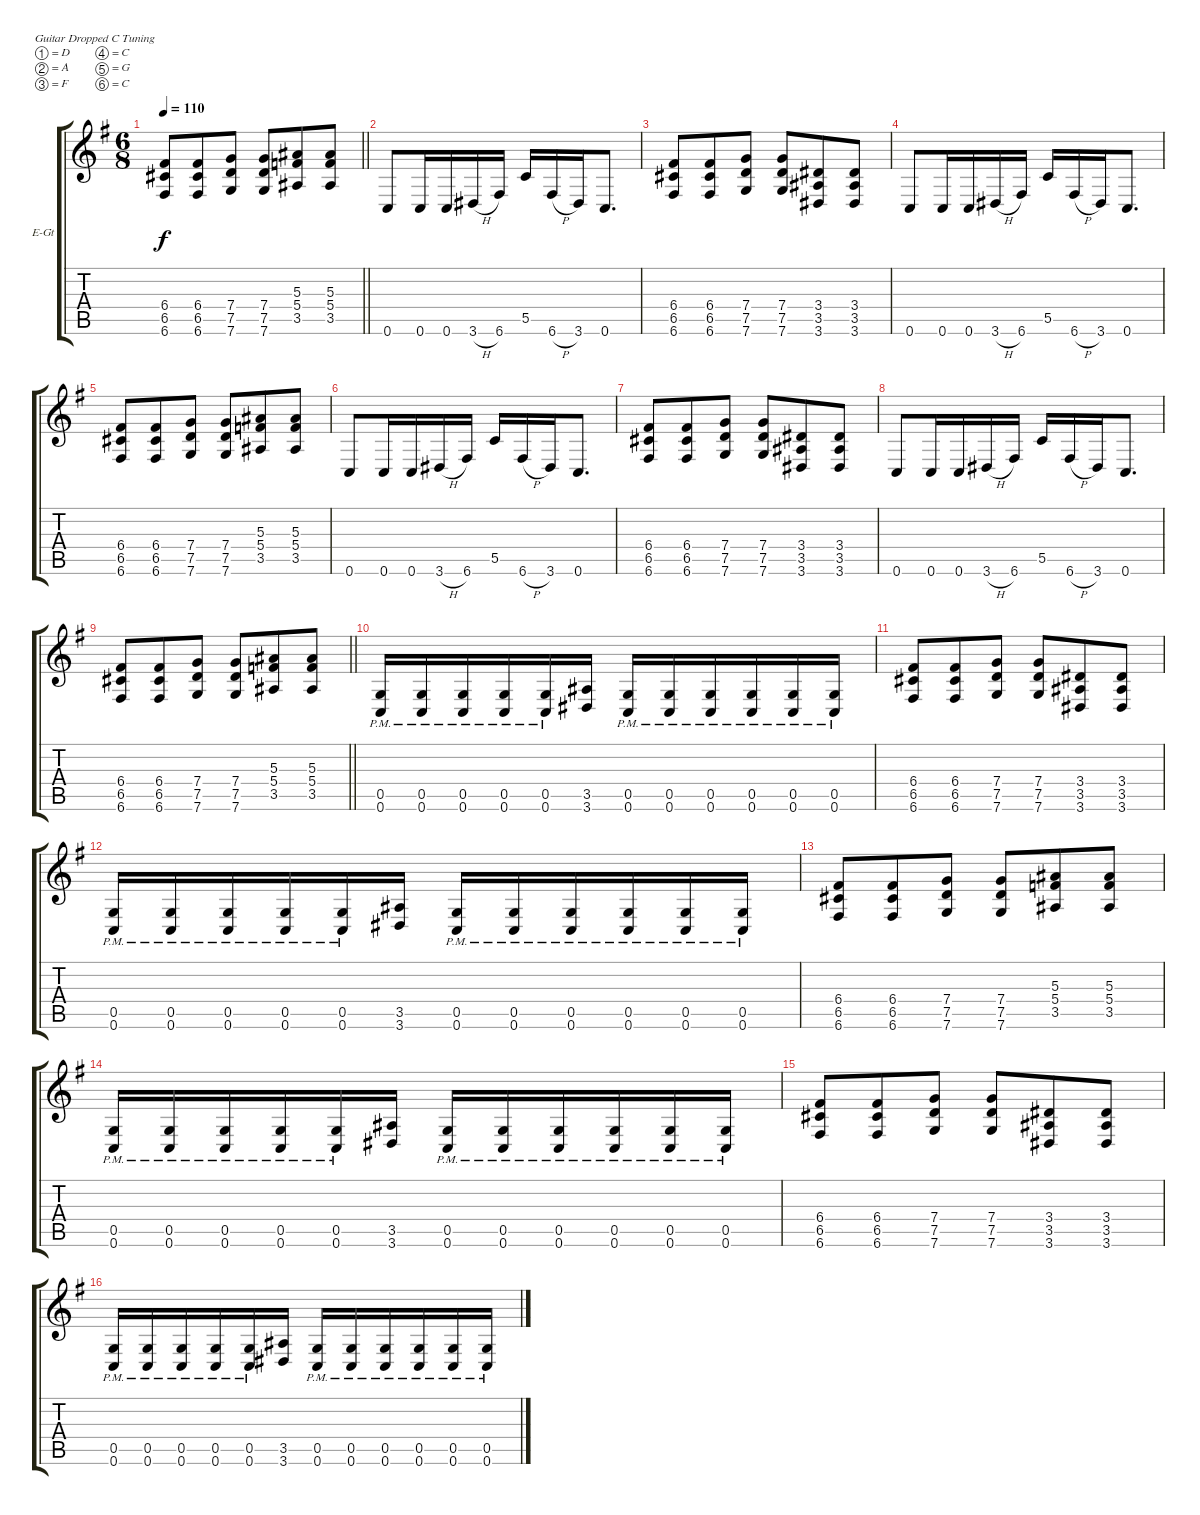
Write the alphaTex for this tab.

\bracketExtendMode groupsimilarinstruments
\firstSystemTrackNameOrientation horizontal
\otherSystemsTrackNameOrientation horizontal
\track ("Electric Guitar 1" "E-Gt") {instrument distortionguitar}
\staff {score tabs}
\tuning (D4 A3 F3 C3 G2 C2)
\ts (6 8)
\tempo 110
\clef g2
\barLineRight lightlight
\ks eminor
(6.6 6.5 6.4).8{dy f} (6.6 6.5 6.4).8 (7.6 7.5 7.4).8 (7.6 7.5 7.4).8 (3.5 5.4 5.3).8 (3.5 5.4 5.3).8 |
0.6.8 0.6.16 0.6.16 3.6{h}.16 6.6.16 5.5.16 6.6{h}.16 3.6.16 0.6.8{d} |
(6.6 6.5 6.4).8 (6.6 6.5 6.4).8 (7.6 7.5 7.4).8 (7.6 7.5 7.4).8 (3.6 3.5 3.4).8 (3.6 3.5 3.4).8 |
0.6.8 0.6.16 0.6.16 3.6{h}.16 6.6.16 5.5.16 6.6{h}.16 3.6.16 0.6.8{d} |
(6.6 6.5 6.4).8 (6.6 6.5 6.4).8 (7.6 7.5 7.4).8 (7.6 7.5 7.4).8 (3.5 5.4 5.3).8 (3.5 5.4 5.3).8 |
0.6.8 0.6.16 0.6.16 3.6{h}.16 6.6.16 5.5.16 6.6{h}.16 3.6.16 0.6.8{d} |
(6.6 6.5 6.4).8 (6.6 6.5 6.4).8 (7.6 7.5 7.4).8 (7.6 7.5 7.4).8 (3.6 3.5 3.4).8 (3.6 3.5 3.4).8 |
0.6.8 0.6.16 0.6.16 3.6{h}.16 6.6.16 5.5.16 6.6{h}.16 3.6.16 0.6.8{d} |
\barLineRight lightlight
(6.6 6.5 6.4).8 (6.6 6.5 6.4).8 (7.6 7.5 7.4).8 (7.6 7.5 7.4).8 (3.5 5.4 5.3).8 (3.5 5.4 5.3).8 |
(0.6{pm} 0.5{pm}).16 (0.6{pm} 0.5{pm}).16 (0.6{pm} 0.5{pm}).16 (0.6{pm} 0.5{pm}).16 (0.6{pm} 0.5{pm}).16 (3.6 3.5).16 (0.6{pm} 0.5{pm}).16 (0.6{pm} 0.5{pm}).16 (0.6{pm} 0.5{pm}).16 (0.6{pm} 0.5{pm}).16 (0.6{pm} 0.5{pm}).16 (0.6{pm} 0.5{pm}).16 |
(6.6 6.5 6.4).8 (6.6 6.5 6.4).8 (7.6 7.5 7.4).8 (7.6 7.5 7.4).8 (3.6 3.5 3.4).8 (3.6 3.5 3.4).8 |
(0.6{pm} 0.5{pm}).16 (0.6{pm} 0.5{pm}).16 (0.6{pm} 0.5{pm}).16 (0.6{pm} 0.5{pm}).16 (0.6{pm} 0.5{pm}).16 (3.6 3.5).16 (0.6{pm} 0.5{pm}).16 (0.6{pm} 0.5{pm}).16 (0.6{pm} 0.5{pm}).16 (0.6{pm} 0.5{pm}).16 (0.6{pm} 0.5{pm}).16 (0.6{pm} 0.5{pm}).16 |
(6.6 6.5 6.4).8 (6.6 6.5 6.4).8 (7.6 7.5 7.4).8 (7.6 7.5 7.4).8 (3.5 5.4 5.3).8 (3.5 5.4 5.3).8 |
(0.6{pm} 0.5{pm}).16 (0.6{pm} 0.5{pm}).16 (0.6{pm} 0.5{pm}).16 (0.6{pm} 0.5{pm}).16 (0.6{pm} 0.5{pm}).16 (3.6 3.5).16 (0.6{pm} 0.5{pm}).16 (0.6{pm} 0.5{pm}).16 (0.6{pm} 0.5{pm}).16 (0.6{pm} 0.5{pm}).16 (0.6{pm} 0.5{pm}).16 (0.6{pm} 0.5{pm}).16 |
(6.6 6.5 6.4).8 (6.6 6.5 6.4).8 (7.6 7.5 7.4).8 (7.6 7.5 7.4).8 (3.6 3.5 3.4).8 (3.6 3.5 3.4).8 |
(0.6{pm} 0.5{pm}).16 (0.6{pm} 0.5{pm}).16 (0.6{pm} 0.5{pm}).16 (0.6{pm} 0.5{pm}).16 (0.6{pm} 0.5{pm}).16 (3.6 3.5).16 (0.6{pm} 0.5{pm}).16 (0.6{pm} 0.5{pm}).16 (0.6{pm} 0.5{pm}).16 (0.6{pm} 0.5{pm}).16 (0.6{pm} 0.5{pm}).16 (0.6{pm} 0.5{pm}).16
